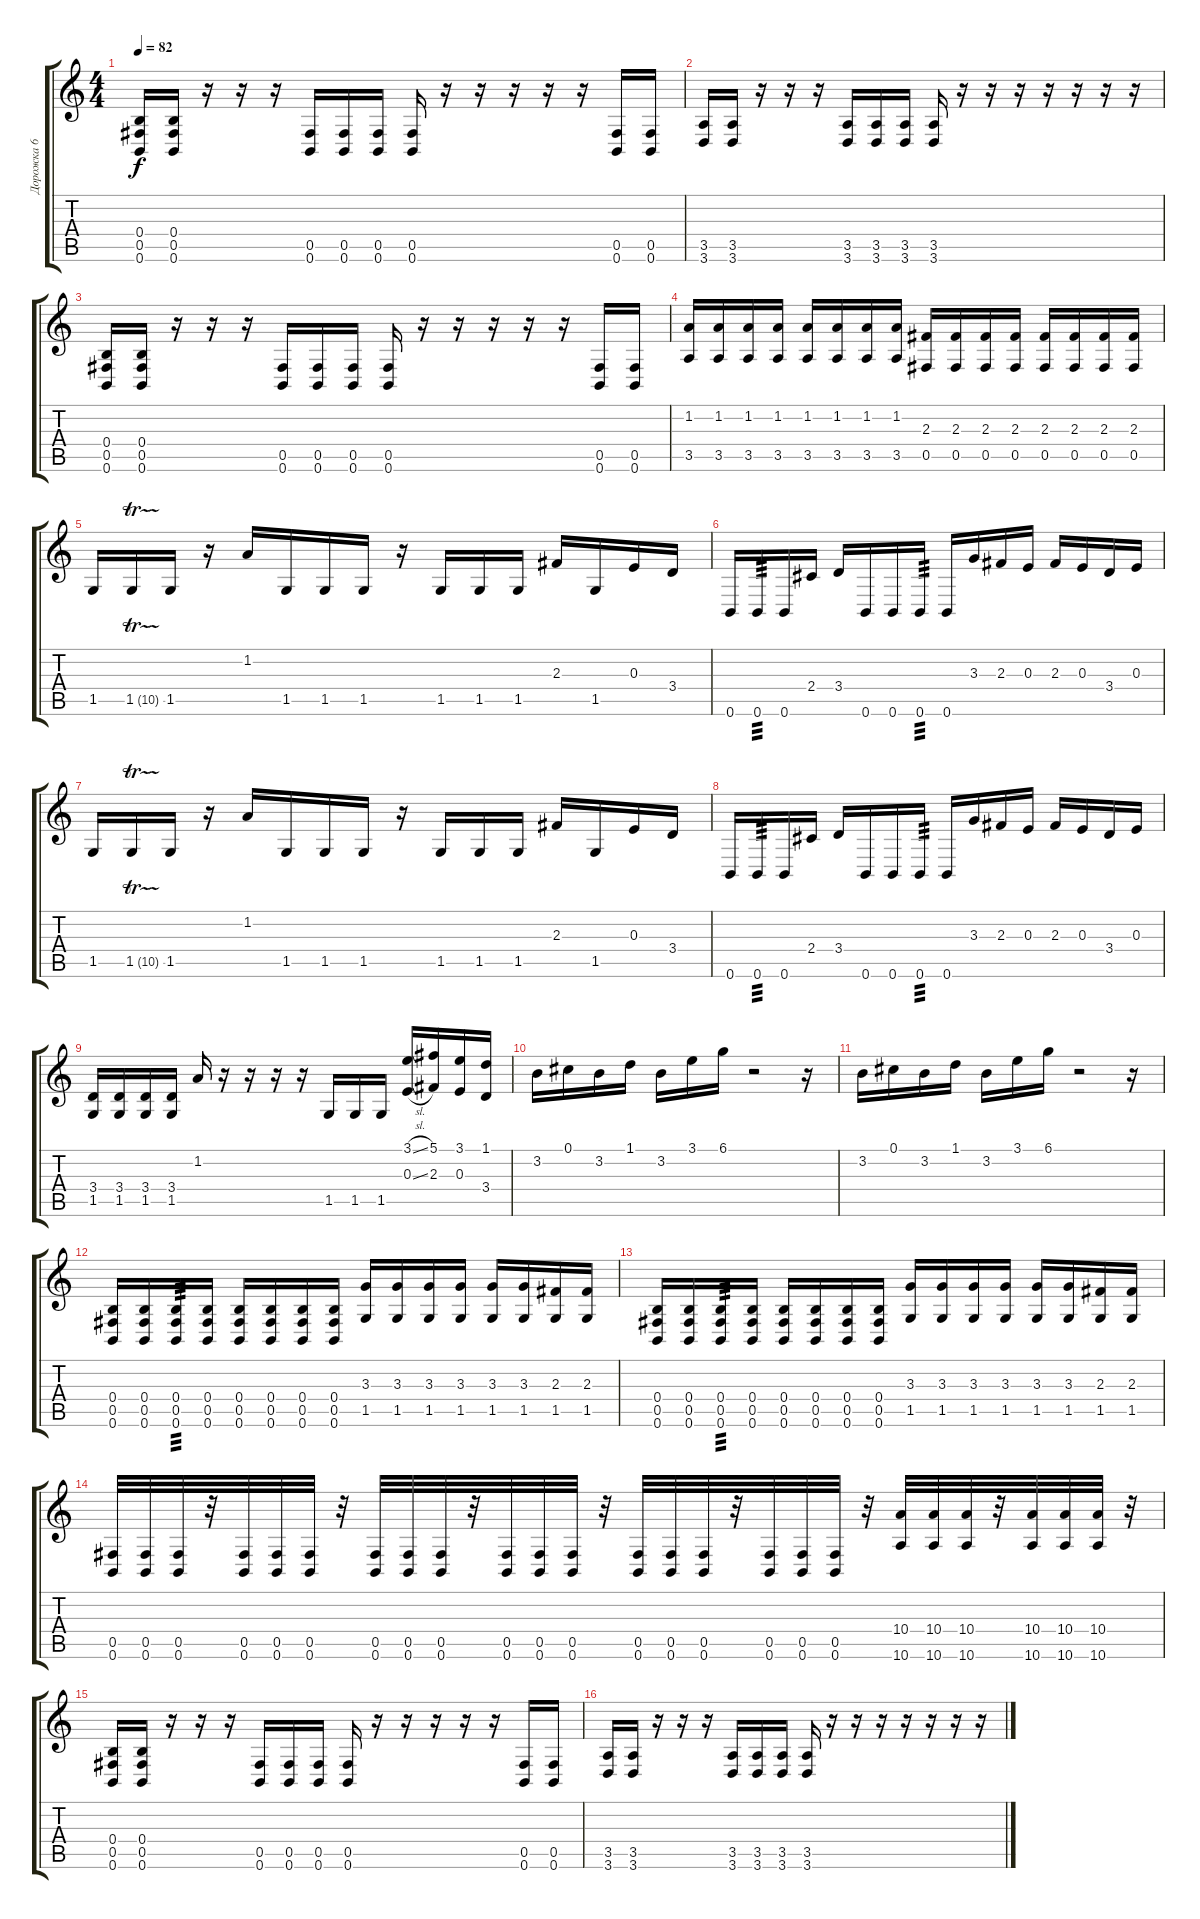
\track ("Дорожка 6" "Дорожка 6") {instrument overdrivenguitar}
\staff {score tabs}
\tuning (Db4 Ab3 E3 B2 Gb2 B1) {hide}
\ts (4 4)
\tempo 82
\clef g2
\ks c
(0.4 0.5 0.6).16{dy f} (0.4 0.5 0.6).16 r.16 r.16 r.16 (0.5 0.6).16 (0.5 0.6).16 (0.5 0.6).16 (0.5 0.6).16 r.16 r.16 r.16 r.16 r.16 (0.5 0.6).16 (0.5 0.6).16 |
(3.5 3.6).16 (3.5 3.6).16 r.16 r.16 r.16 (3.5 3.6).16 (3.5 3.6).16 (3.5 3.6).16 (3.5 3.6).16 r.16 r.16 r.16 r.16 r.16 r.16 r.16 |
(0.4 0.5 0.6).16 (0.4 0.5 0.6).16 r.16 r.16 r.16 (0.5 0.6).16 (0.5 0.6).16 (0.5 0.6).16 (0.5 0.6).16 r.16 r.16 r.16 r.16 r.16 (0.5 0.6).16 (0.5 0.6).16 |
(1.2 3.5).16 (1.2 3.5).16 (1.2 3.5).16 (1.2 3.5).16 (1.2 3.5).16 (1.2 3.5).16 (1.2 3.5).16 (1.2 3.5).16 (2.3 0.5).16 (2.3 0.5).16 (2.3 0.5).16 (2.3 0.5).16 (2.3 0.5).16 (2.3 0.5).16 (2.3 0.5).16 (2.3 0.5).16 |
1.5.16{balance 0 instrument overdrivenguitar} 1.5{tr (10 32)}.16 1.5.16 r.16 1.2.16 1.5.16 1.5.16 1.5.16 r.16 1.5.16 1.5.16 1.5.16 2.3.16 1.5.16 0.3.16 3.4.16 |
0.6.16 0.6.16{tp 3} 0.6.16 2.4.16 3.4.16 0.6.16 0.6.16 0.6.16{tp 3} 0.6.16 3.3.16 2.3.16 0.3.16 2.3.16 0.3.16 3.4.16 0.3.16 |
1.5.16{balance 0 instrument overdrivenguitar} 1.5{tr (10 32)}.16 1.5.16 r.16 1.2.16 1.5.16 1.5.16 1.5.16 r.16 1.5.16 1.5.16 1.5.16 2.3.16 1.5.16 0.3.16 3.4.16 |
0.6.16 0.6.16{tp 3} 0.6.16 2.4.16 3.4.16 0.6.16 0.6.16 0.6.16{tp 3} 0.6.16 3.3.16 2.3.16 0.3.16 2.3.16 0.3.16 3.4.16 0.3.16 |
(3.4 1.5).16{balance 8 instrument distortionguitar} (3.4 1.5).16 (3.4 1.5).16 (3.4 1.5).16 1.2.16 r.16 r.16 r.16 r.16 1.5.16 1.5.16 1.5.16 (3.1{sl} 0.3{sl}).16 (5.1 2.3).16 (3.1 0.3).16 (1.1 3.4).16 |
3.2.16 0.1.16 3.2.16 1.1.16 3.2.16 3.1.16 6.1.16 r.2 r.16 |
3.2.16 0.1.16 3.2.16 1.1.16 3.2.16 3.1.16 6.1.16 r.2 r.16 |
(0.4 0.5 0.6).16 (0.4 0.5 0.6).16 (0.4 0.5 0.6).16{tp 3} (0.4 0.5 0.6).16 (0.4 0.5 0.6).16 (0.4 0.5 0.6).16 (0.4 0.5 0.6).16 (0.4 0.5 0.6).16 (3.3 1.5).16 (3.3 1.5).16 (3.3 1.5).16 (3.3 1.5).16 (3.3 1.5).16 (3.3 1.5).16 (2.3 1.5).16 (2.3 1.5).16 |
(0.4 0.5 0.6).16 (0.4 0.5 0.6).16 (0.4 0.5 0.6).16{tp 3} (0.4 0.5 0.6).16 (0.4 0.5 0.6).16 (0.4 0.5 0.6).16 (0.4 0.5 0.6).16 (0.4 0.5 0.6).16 (3.3 1.5).16 (3.3 1.5).16 (3.3 1.5).16 (3.3 1.5).16 (3.3 1.5).16 (3.3 1.5).16 (2.3 1.5).16 (2.3 1.5).16 |
(0.5 0.6).32{balance 16 instrument distortionguitar} (0.5 0.6).32 (0.5 0.6).32 r.32 (0.5 0.6).32 (0.5 0.6).32 (0.5 0.6).32 r.32 (0.5 0.6).32 (0.5 0.6).32 (0.5 0.6).32 r.32 (0.5 0.6).32 (0.5 0.6).32 (0.5 0.6).32 r.32 (0.5 0.6).32{balance 0} (0.5 0.6).32 (0.5 0.6).32 r.32 (0.5 0.6).32 (0.5 0.6).32 (0.5 0.6).32 r.32 (10.4 10.6).32 (10.4 10.6).32 (10.4 10.6).32 r.32 (10.4 10.6).32 (10.4 10.6).32 (10.4 10.6).32 r.32 |
(0.4 0.5 0.6).16 (0.4 0.5 0.6).16 r.16 r.16 r.16 (0.5 0.6).16 (0.5 0.6).16 (0.5 0.6).16 (0.5 0.6).16 r.16 r.16 r.16 r.16 r.16 (0.5 0.6).16 (0.5 0.6).16 |
(3.5 3.6).16 (3.5 3.6).16 r.16 r.16 r.16 (3.5 3.6).16 (3.5 3.6).16 (3.5 3.6).16 (3.5 3.6).16 r.16 r.16 r.16 r.16 r.16 r.16 r.16
